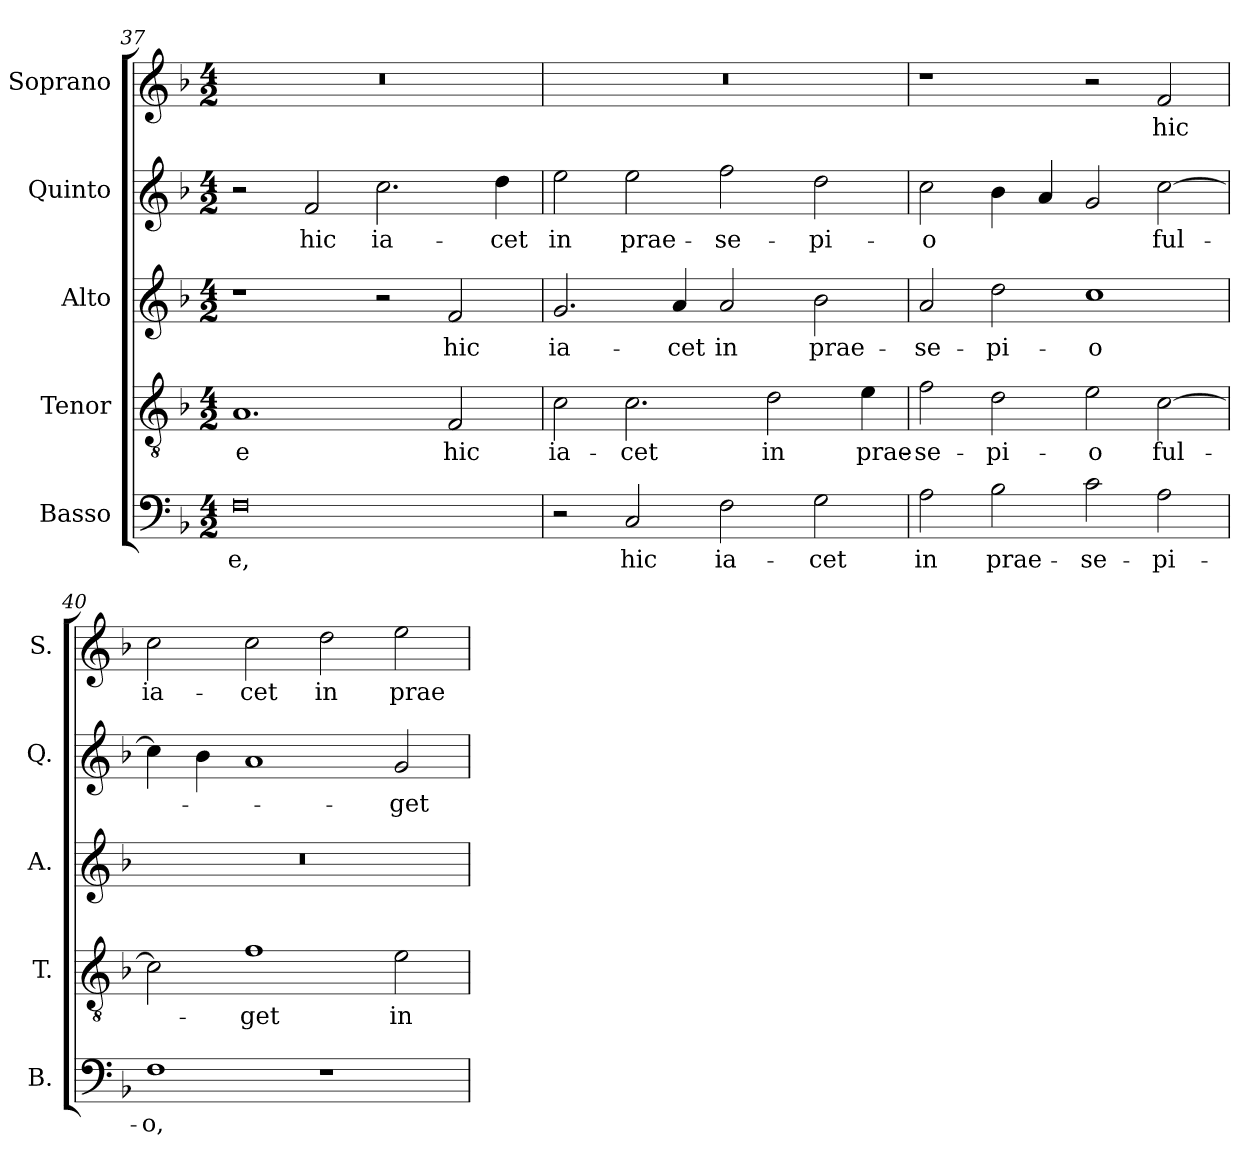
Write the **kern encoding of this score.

**kern	**text	**kern	**text	**kern	**text	**kern	**text	**kern	**text
*part5	*part5	*part4	*part4	*part3	*part3	*part2	*part2	*part1	*part1
*staff5	*staff5	*staff4	*staff4	*staff3	*staff3	*staff2	*staff2	*staff1	*staff1
*I"Basso	*	*I"Tenor	*	*I"Alto	*	*I"Quinto	*	*I"Soprano	*
*I'B.	*	*I'T.	*	*I'A.	*	*I'Q.	*	*I'S.	*
*clefF4	*	*clefGv2	*	*clefG2	*	*clefG2	*	*clefG2	*
*	*	*ITrd7c12	*	*	*	*	*	*	*
*k[b-]	*	*k[b-]	*	*k[b-]	*	*k[b-]	*	*k[b-]	*
*F:	*	*F:	*	*F:	*	*F:	*	*F:	*
*M4/2	*	*M4/2	*	*M4/2	*	*M4/2	*	*M4/2	*
=37	=37	=37	=37	=37	=37	=37	=37	=37	=37
!	!LO:LY:b:color=#000000	!	!	!	!	!	!	!	!
!	!	!	!LO:LY:b:color=#000000	!	!	!	!	!LO:N:vis=1	!
0Fi	-e,	1.AAi	-e	1r	.	2r	.	0r	.
!	!	!	!	!	!	!	!LO:LY:b:color=#000000	!	!
.	.	.	.	.	.	2fi/	hic	.	.
!	!	!	!	!	!	!	!LO:LY:b:color=#000000	!	!
.	.	.	.	2r	.	2.cci\	ia-	.	.
!	!	!	!LO:LY:b:color=#000000	!	!	!	!	!	!
!	!	!	!	!	!LO:LY:b:color=#000000	!	!	!	!
.	.	2FFi/	hic	2fi/	hic	.	.	.	.
!	!	!	!	!	!	!	!LO:LY:b:color=#000000	!	!
.	.	.	.	.	.	4ddi\	-cet	.	.
!!LO:LB:g=z
=38	=38	=38	=38	=38	=38	=38	=38	=38	=38
!	!	!	!LO:LY:b:color=#000000	!	!	!	!	!	!
!	!	!	!	!	!LO:LY:b:color=#000000	!	!	!	!
!	!	!	!	!	!	!	!LO:LY:b:color=#000000	!LO:N:vis=1	!
2r	.	2Ci\	ia-	2.gi/	ia-	2eei\	in	0r	.
!	!LO:LY:b:color=#000000	!	!	!	!	!	!	!	!
!	!	!	!LO:LY:b:color=#000000	!	!	!	!	!	!
!	!	!	!	!	!	!	!LO:LY:b:color=#000000	!	!
2Ci/	hic	2.Ci\	-cet	.	.	2eei\	prae-	.	.
!	!	!	!	!	!LO:LY:b:color=#000000	!	!	!	!
.	.	.	.	4ai/	-cet	.	.	.	.
!	!LO:LY:b:color=#000000	!	!	!	!	!	!	!	!
!	!	!	!	!	!LO:LY:b:color=#000000	!	!	!	!
!	!	!	!	!	!	!	!LO:LY:b:color=#000000	!	!
2Fi\	ia-	.	.	2ai/	in	2ffi\	-se-	.	.
!	!	!	!LO:LY:b:color=#000000	!	!	!	!	!	!
.	.	2Di\	in	.	.	.	.	.	.
!	!LO:LY:b:color=#000000	!	!	!	!	!	!	!	!
!	!	!	!	!	!LO:LY:b:color=#000000	!	!	!	!
!	!	!	!	!	!	!	!LO:LY:b:color=#000000	!	!
2Gi\	-cet	.	.	2b-i\	prae-	2ddi\	-pi-	.	.
!	!	!	!LO:LY:b:color=#000000	!	!	!	!	!	!
.	.	4Ei\	prae-	.	.	.	.	.	.
=39	=39	=39	=39	=39	=39	=39	=39	=39	=39
!	!LO:LY:b:color=#000000	!	!	!	!	!	!	!	!
!	!	!	!LO:LY:b:color=#000000	!	!	!	!	!	!
!	!	!	!	!	!LO:LY:b:color=#000000	!	!	!	!
!	!	!	!	!	!	!	!LO:LY:b:color=#000000	!	!
2Ai\	in	2Fi\	-se-	2ai/	-se-	2cci\	-o	1r	.
!	!LO:LY:b:color=#000000	!	!	!	!	!	!	!	!
!	!	!	!LO:LY:b:color=#000000	!	!	!	!	!	!
!	!	!	!	!	!LO:LY:b:color=#000000	!	!	!	!
2B-i\	prae-	2Di\	-pi-	2ddi\	-pi-	4b-i\	.	.	.
.	.	.	.	.	.	4ai/	.	.	.
!	!LO:LY:b:color=#000000	!	!	!	!	!	!	!	!
!	!	!	!LO:LY:b:color=#000000	!	!	!	!	!	!
!	!	!	!	!	!LO:LY:b:color=#000000	!	!	!	!
2ci\	-se-	2Ei\	-o	1cci	-o	2gi/	.	2r	.
!	!LO:LY:b:color=#000000	!	!	!	!	!	!	!	!
!	!	!	!LO:LY:b:color=#000000	!	!	!	!	!	!
!	!	!	!	!	!	!	!LO:LY:b:color=#000000	!	!
!	!	!	!	!	!	!	!	!	!LO:LY:b:color=#000000
2Ai\	-pi-	[2Ci\	ful-	.	.	[2cci\	ful-	2fi/	hic
=40	=40	=40	=40	=40	=40	=40	=40	=40	=40
!	!LO:LY:b:color=#000000	!	!	!LO:N:vis=1	!	!	!	!	!
!	!	!	!	!	!	!	!	!	!LO:LY:b:color=#000000
1Fi	-o,	2Ci\]	.	0r	.	4cci\]	.	2cci\	ia-
.	.	.	.	.	.	4b-i\	.	.	.
!	!	!	!LO:LY:b:color=#000000	!	!	!	!	!	!
!	!	!	!	!	!	!	!	!	!LO:LY:b:color=#000000
.	.	1Fi	-get	.	.	1ai	.	2cci\	-cet
!	!	!	!	!	!	!	!	!	!LO:LY:b:color=#000000
1r	.	.	.	.	.	.	.	2ddi\	in
!	!	!	!LO:LY:b:color=#000000	!	!	!	!	!	!
!	!	!	!	!	!	!	!LO:LY:b:color=#000000	!	!
!	!	!	!	!	!	!	!	!	!LO:LY:b:color=#000000
.	.	2Ei\	in	.	.	2gi/	-get	2eei\	prae-
=	=	=	=	=	=	=	=	=	=
*-	*-	*-	*-	*-	*-	*-	*-	*-	*-
